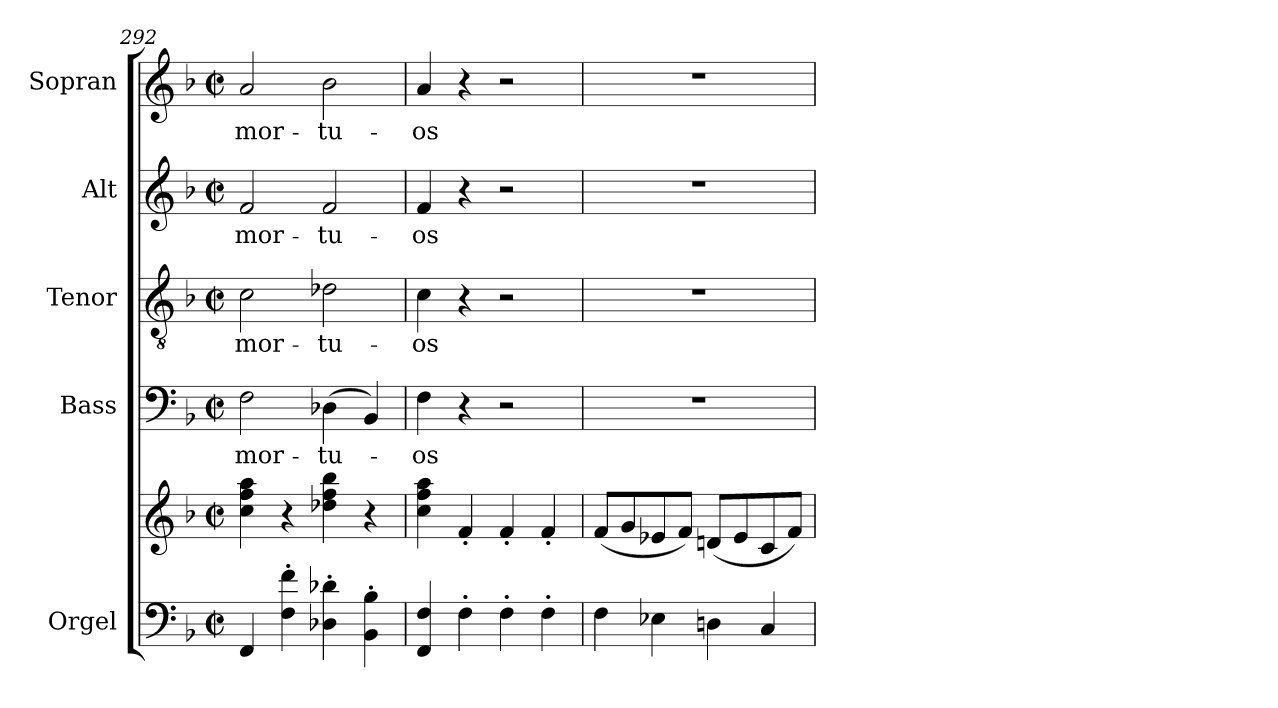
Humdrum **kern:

**kern	**kern	**kern	**text	**kern	**text	**kern	**text	**kern	**text
*part5	*part5	*part4	*part4	*part3	*part3	*part2	*part2	*part1	*part1
*staff6	*staff5	*staff4	*staff4	*staff3	*staff3	*staff2	*staff2	*staff1	*staff1
*I"Orgel	*	*I"Bass	*	*I"Tenor	*	*I"Alt	*	*I"Sopran	*
*I'Org.	*	*I'B.	*	*I'T.	*	*I'A.	*	*I'S.	*
*clefF4	*clefG2	*clefF4	*	*clefGv2	*	*clefG2	*	*clefG2	*
*k[b-]	*k[b-]	*k[b-]	*	*k[b-]	*	*k[b-]	*	*k[b-]	*
*F:	*F:	*F:	*	*F:	*	*F:	*	*F:	*
*M2/2	*M2/2	*M2/2	*	*M2/2	*	*M2/2	*	*M2/2	*
*met(c|)	*met(c|)	*met(c|)	*	*met(c|)	*	*met(c|)	*	*met(c|)	*
=292	=292	=292	=292	=292	=292	=292	=292	=292	=292
!	!	!	!LO:LY:b	!	!LO:LY:b	!	!LO:LY:b	!	!LO:LY:b
4FF/	4cc\ 4ff\ 4aa\	2F\	mor-	2c\	mor-	2f/	mor-	2a/	mor-
4F\'> 4f\'>	4r	.	.	.	.	.	.	.	.
!	!	!	!LO:LY:b	!	!LO:LY:b	!	!LO:LY:b	!	!LO:LY:b
4D-X\'> 4d-X\'>	4dd-X\ 4ff\ 4bb-\	(>4D-X\	-tu-	2d-X\	-tu-	2f/	-tu-	2b-\	-tu-
4BB-\'> 4B-\'>	4r	4BB-/)	.	.	.	.	.	.	.
=293	=293	=293	=293	=293	=293	=293	=293	=293	=293
!	!	!	!LO:LY:b	!	!LO:LY:b	!	!LO:LY:b	!	!LO:LY:b
4FF/ 4F/	4cc\ 4ff\ 4aa\	4F\	-os	4c\	-os	4f/	-os	4a/	-os
4F'>\	4f'</	4r	.	4r	.	4r	.	4r	.
4F'>\	4f'</	2r	.	2r	.	2r	.	2r	.
4F'>\	4f'</	.	.	.	.	.	.	.	.
=294	=294	=294	=294	=294	=294	=294	=294	=294	=294
4F\	(<8f/L	1r	.	1r	.	1r	.	1r	.
.	8g/	.	.	.	.	.	.	.	.
4E-X\	8e-X/	.	.	.	.	.	.	.	.
.	8f/J)	.	.	.	.	.	.	.	.
4Dn\	(<8dn/L	.	.	.	.	.	.	.	.
.	8e-/	.	.	.	.	.	.	.	.
4C/	8c/	.	.	.	.	.	.	.	.
.	8f/J)	.	.	.	.	.	.	.	.
=	=	=	=	=	=	=	=	=	=
*-	*-	*-	*-	*-	*-	*-	*-	*-	*-
